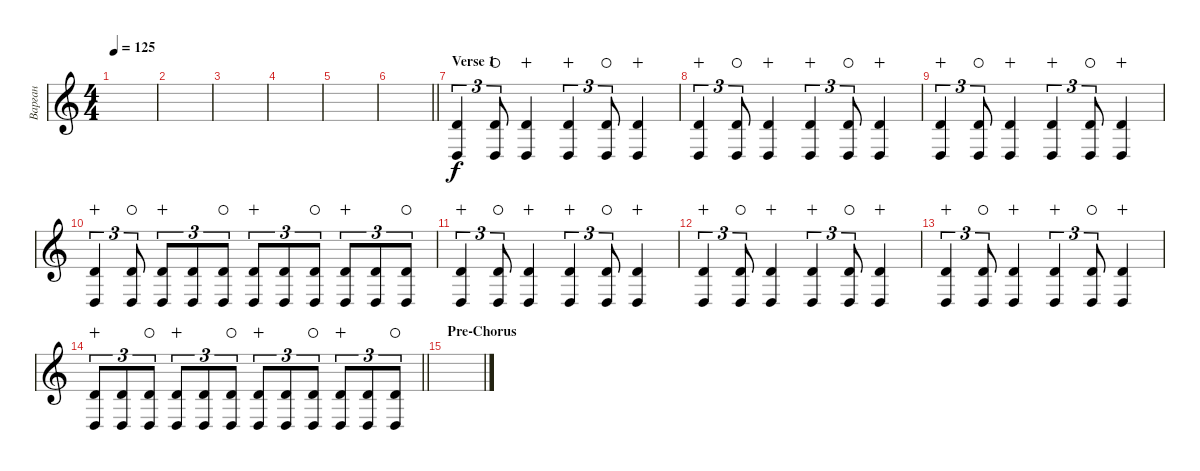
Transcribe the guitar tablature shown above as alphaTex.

\track ("Варган" "Варган") {mute instrument acousticguitarnylon}
\staff {score}
\tuning (E4 B3 G3 D3 A2 B1) {hide}
\ts (4 4)
\tempo 125
\clef g2
\ks c
|
|
|
|
|
\barLineRight lightlight
|
\section ("" "Verse 1")
(0.4 3.6).4{tu (3 2)} (0.4 3.6).8{tu (3 2) waho} (0.4 3.6).4{wahc} (0.4 3.6).4{tu (3 2) wahc} (0.4 3.6).8{tu (3 2) waho} (0.4 3.6).4{wahc} |
(0.4 3.6).4{tu (3 2) wahc} (0.4 3.6).8{tu (3 2) waho} (0.4 3.6).4{wahc} (0.4 3.6).4{tu (3 2) wahc} (0.4 3.6).8{tu (3 2) waho} (0.4 3.6).4{wahc} |
(0.4 3.6).4{tu (3 2) wahc} (0.4 3.6).8{tu (3 2) waho} (0.4 3.6).4{wahc} (0.4 3.6).4{tu (3 2) wahc} (0.4 3.6).8{tu (3 2) waho} (0.4 3.6).4{wahc} |
(0.4 3.6).4{tu (3 2) wahc} (0.4 3.6).8{tu (3 2) waho} (0.4 3.6).8{tu (3 2) wahc} (0.4 3.6).8{tu (3 2)} (0.4 3.6).8{tu (3 2) waho} (0.4 3.6).8{tu (3 2) wahc} (0.4 3.6).8{tu (3 2)} (0.4 3.6).8{tu (3 2) waho} (0.4 3.6).8{tu (3 2) wahc} (0.4 3.6).8{tu (3 2)} (0.4 3.6).8{tu (3 2) waho} |
(0.4 3.6).4{tu (3 2) wahc} (0.4 3.6).8{tu (3 2) waho} (0.4 3.6).4{wahc} (0.4 3.6).4{tu (3 2) wahc} (0.4 3.6).8{tu (3 2) waho} (0.4 3.6).4{wahc} |
(0.4 3.6).4{tu (3 2) wahc} (0.4 3.6).8{tu (3 2) waho} (0.4 3.6).4{wahc} (0.4 3.6).4{tu (3 2) wahc} (0.4 3.6).8{tu (3 2) waho} (0.4 3.6).4{wahc} |
(0.4 3.6).4{tu (3 2) wahc} (0.4 3.6).8{tu (3 2) waho} (0.4 3.6).4{wahc} (0.4 3.6).4{tu (3 2) wahc} (0.4 3.6).8{tu (3 2) waho} (0.4 3.6).4{wahc} |
\barLineRight lightlight
(0.4 3.6).8{tu (3 2) wahc} (0.4 3.6).8{tu (3 2)} (0.4 3.6).8{tu (3 2) waho} (0.4 3.6).8{tu (3 2) wahc} (0.4 3.6).8{tu (3 2)} (0.4 3.6).8{tu (3 2) waho} (0.4 3.6).8{tu (3 2) wahc} (0.4 3.6).8{tu (3 2)} (0.4 3.6).8{tu (3 2) waho} (0.4 3.6).8{tu (3 2) wahc} (0.4 3.6).8{tu (3 2)} (0.4 3.6).8{tu (3 2) waho} |
\section ("" "Pre-Chorus")
